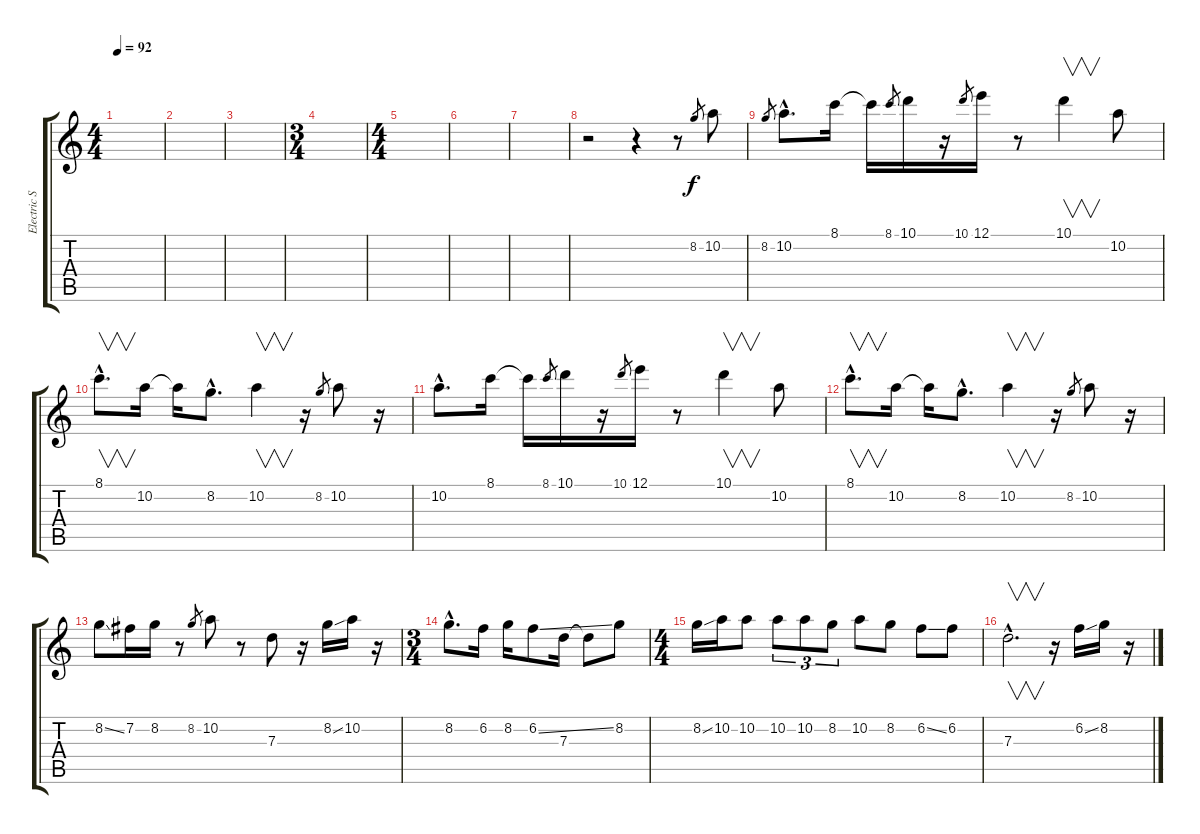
\track ("Electric Slide Guitar" "Electric S") {instrument distortionguitar}
\staff {score tabs}
\tuning (E4 B3 G3 D3 A2 E2) {hide}
\ts (4 4)
\tempo 92
\clef g2
\ks c
|
|
|
\ts (3 4)
|
\ts (4 4)
|
|
|
r.2 r.4 r.8 8.2.8{gr} 10.2.8 |
8.2.8{gr} 10.2{hac}.8{d} 8.1.16 8.1{t}.16 8.1.8{gr} 10.1.16 r.16 10.1.8{gr} 12.1.16 r.8 10.1.4{v} 10.2.8 |
8.1{hac}.8{v d} 10.2.16 10.2{t}.16 8.2{hac}.8{d} 10.2.4{v} r.16 8.2.8{gr} 10.2.8 r.16 |
10.2{hac}.8{d} 8.1.16 8.1{t}.16 8.1.8{gr} 10.1.16 r.16 10.1.8{gr} 12.1.16 r.8 10.1.4{v} 10.2.8 |
8.1{hac}.8{v d} 10.2.16 10.2{t}.16 8.2{hac}.8{d} 10.2.4{v} r.16 8.2.8{gr} 10.2.8 r.16 |
8.2{ss}.8 7.2.16 8.2.16 r.8 8.2.8{gr} 10.2.8 r.8 7.3.8 r.16 8.2{ss}.16 10.2.16 r.16 |
\ts (3 4)
8.2{hac}.8{d} 6.2.16 8.2.16 6.2{ss}.8 7.3.16 7.3{t}.8 8.2.8 |
\ts (4 4)
8.2{ss}.16 10.2.16 10.2.8 10.2.8{tu (3 2)} 10.2.8{tu (3 2)} 8.2.8{tu (3 2)} 10.2.8 8.2.8 6.2{ss}.8 6.2.8 |
7.3{hac}.2{v d} r.16 6.2{ss}.16 8.2.16 r.16
